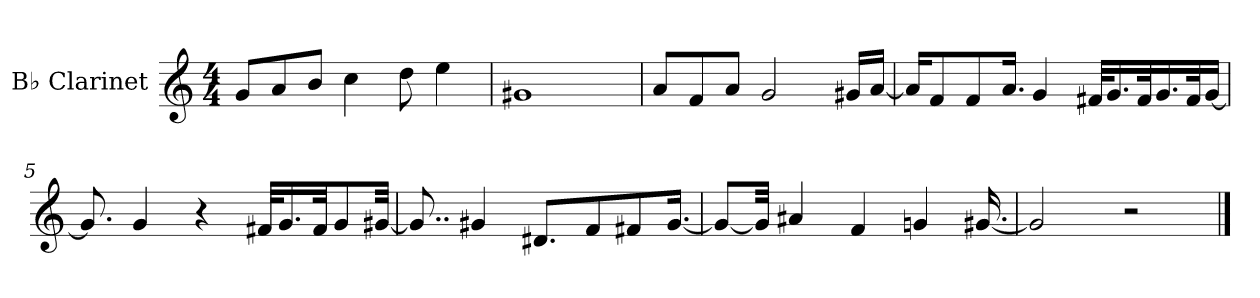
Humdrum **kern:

**kern
*part1
*staff1
*I"B♭ Clarinet
*I'B♭ Cl.
*clefG2
*ITrd1c2
*k[b-e-]
*M4/4
*MM100
=1
8f/L
8g/
8a/J
4b-\
8cc\
4dd\
=2
1f#X
=3
8g/L
8e-/
8g/J
2f/
16f#X/LL
[16g/JJ
=4
16g/KL]
8e-/
8e-/
16.g/Jk
4f/
32en/KLL
16.f/
32e/K
16.f/
32e/K
[16f/JJ
=5
8.f/]
4f/
4r
32en/KLL
16.f/
32e/JK
8f/
[32f#X/Jkk
!!LO:LB:g=z
=6
8..f#/]
4f#X/
8.c#X/L
8e-/
8en/
[16.f#/Jk
=7
8f#/L_
32f#/Jkk]
4g#X/
4e-/
4fn/
[16.f#X/
=8
2f#/]
2r
==
*-
